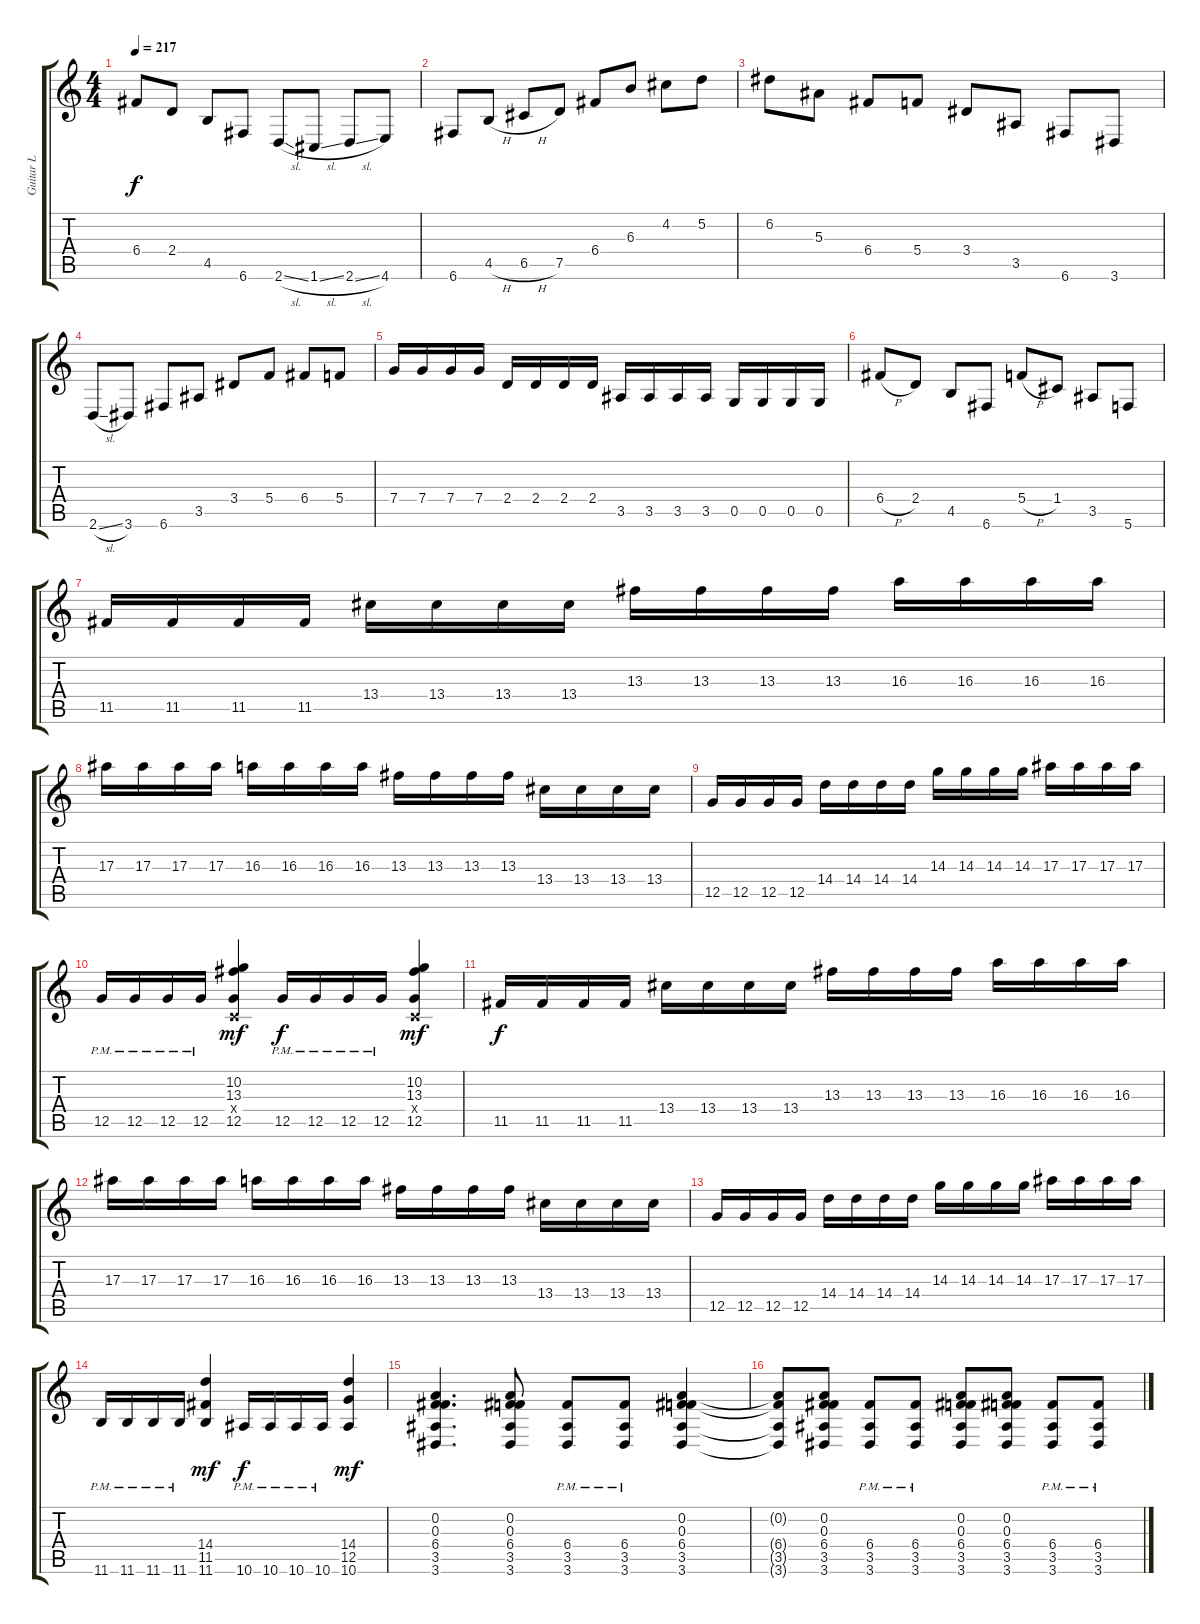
\track ("Guitar L" "Guitar L") {instrument distortionguitar}
\staff {score tabs}
\tuning (D4 A3 F3 C3 G2 C2) {hide}
\ts (4 4)
\tempo 217
\clef g2
\ks c
6.4.8{dy f} 2.4.8 4.5.8 6.6.8 2.6{sl}.8 1.6{sl}.8 2.6{sl}.8 4.6.8 |
6.6.8 4.5{h}.8 6.5{h}.8 7.5.8 6.4.8 6.3.8 4.2.8 5.2.8 |
6.2.8 5.3.8 6.4.8 5.4.8 3.4.8 3.5.8 6.6.8 3.6.8 |
2.6{sl}.8 3.6.8 6.6.8 3.5.8 3.4.8 5.4.8 6.4.8 5.4.8 |
7.4.16 7.4.16 7.4.16 7.4.16 2.4.16 2.4.16 2.4.16 2.4.16 3.5.16 3.5.16 3.5.16 3.5.16 0.5.16 0.5.16 0.5.16 0.5.16 |
6.4{h}.8 2.4.8 4.5.8 6.6.8 5.4{h}.8 1.4.8 3.5.8 5.6.8 |
11.5.16 11.5.16 11.5.16 11.5.16 13.4.16 13.4.16 13.4.16 13.4.16 13.3.16 13.3.16 13.3.16 13.3.16 16.3.16 16.3.16 16.3.16 16.3.16 |
17.3.16 17.3.16 17.3.16 17.3.16 16.3.16 16.3.16 16.3.16 16.3.16 13.3.16 13.3.16 13.3.16 13.3.16 13.4.16 13.4.16 13.4.16 13.4.16 |
12.5.16 12.5.16 12.5.16 12.5.16 14.4.16 14.4.16 14.4.16 14.4.16 14.3.16 14.3.16 14.3.16 14.3.16 17.3.16 17.3.16 17.3.16 17.3.16 |
12.5{pm}.16 12.5{pm}.16 12.5{pm}.16 12.5{pm}.16 (10.2 13.3 0.4{x} 12.5).4{dy mf} 12.5{pm}.16{dy f} 12.5{pm}.16 12.5{pm}.16 12.5{pm}.16 (10.2 13.3 0.4{x} 12.5).4{dy mf} |
11.5.16{dy f} 11.5.16 11.5.16 11.5.16 13.4.16 13.4.16 13.4.16 13.4.16 13.3.16 13.3.16 13.3.16 13.3.16 16.3.16 16.3.16 16.3.16 16.3.16 |
17.3.16 17.3.16 17.3.16 17.3.16 16.3.16 16.3.16 16.3.16 16.3.16 13.3.16 13.3.16 13.3.16 13.3.16 13.4.16 13.4.16 13.4.16 13.4.16 |
12.5.16 12.5.16 12.5.16 12.5.16 14.4.16 14.4.16 14.4.16 14.4.16 14.3.16 14.3.16 14.3.16 14.3.16 17.3.16 17.3.16 17.3.16 17.3.16 |
11.6{pm}.16 11.6{pm}.16 11.6{pm}.16 11.6{pm}.16 (14.4 11.5 11.6).4{dy mf} 10.6{pm}.16{dy f} 10.6{pm}.16 10.6{pm}.16 10.6{pm}.16 (14.4 12.5 10.6).4{dy mf} |
(0.2 0.3 6.4 3.5 3.6).4{d} (0.2 0.3 6.4 3.5 3.6).8 (6.4{pm} 3.5{pm} 3.6{pm}).8 (6.4{pm} 3.5{pm} 3.6{pm}).8 (0.2 0.3 6.4 3.5 3.6).4 |
(0.2{t} 6.4{t} 3.5{t} 3.6{t}).8 (0.2 0.3 6.4 3.5 3.6).8 (6.4{pm} 3.5{pm} 3.6{pm}).8 (6.4{pm} 3.5{pm} 3.6{pm}).8 (0.2 0.3 6.4 3.5 3.6).8 (0.2 0.3 6.4 3.5 3.6).8 (6.4{pm} 3.5{pm} 3.6{pm}).8 (6.4{pm} 3.5{pm} 3.6{pm}).8
